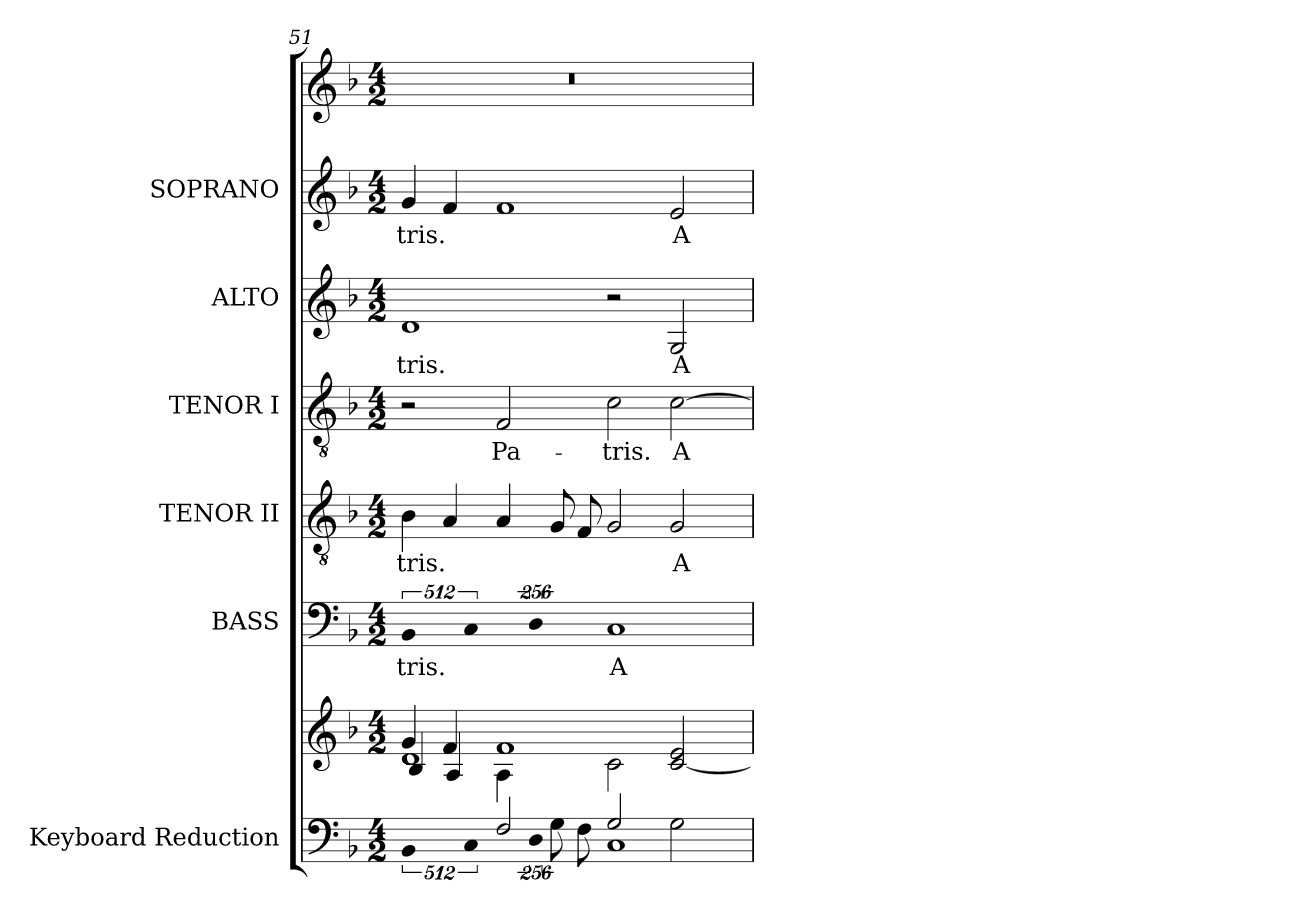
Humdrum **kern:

**kern	**kern	**kern	**text	**kern	**text	**kern	**text	**kern	**text	**kern	**text	**kern
*part7	*part7	*part6	*part6	*part5	*part5	*part4	*part4	*part3	*part3	*part2	*part2	*part1
*staff8	*staff7	*staff6	*staff6	*staff5	*staff5	*staff4	*staff4	*staff3	*staff3	*staff2	*staff2	*staff1
*I"Keyboard Reduction	*	*I"BASS	*	*I"TENOR II	*	*I"TENOR I	*	*I"ALTO	*	*I"SOPRANO	*	*
*I'Reduc.	*	*I'B.	*	*I'T. II	*	*I'T. I	*	*I'A.	*	*I'S.	*	*
*clefF4	*clefG2	*clefF4	*	*clefGv2	*	*clefGv2	*	*clefG2	*	*clefG2	*	*clefG2
*	*	*	*	*ITrd7c12	*	*ITrd7c12	*	*	*	*	*	*
*k[b-]	*k[b-]	*k[b-]	*	*k[b-]	*	*k[b-]	*	*k[b-]	*	*k[b-]	*	*k[b-]
*F:	*F:	*F:	*	*F:	*	*F:	*	*F:	*	*F:	*	*F:
*M4/2	*M4/2	*M4/2	*	*M4/2	*	*M4/2	*	*M4/2	*	*M4/2	*	*M4/2
=51	=51	=51	=51	=51	=51	=51	=51	=51	=51	=51	=51	=51
*^	*	*	*	*	*	*	*	*	*	*	*	*
*	*^	*	*	*	*	*	*	*	*	*	*	*	*
!	!	!LO:N:vis=2	!	!LO:N:vis=2	!	!	!	!	!	!	!	!	!	!
*	*	*	*^	*	*	*	*	*	*	*	*	*	*	*
*	*	*	*	*^	*	*	*	*	*	*	*	*	*	*	*
*	*	*	*	*	*^	*	*	*	*	*	*	*	*	*	*	*
!	!	!	!	!	!	!	!	!LO:LY:b:color=#000000	!	!	!	!	!	!	!	!	!
!	!	!	!	!	!	!	!	!	!	!LO:LY:b:color=#000000	!	!	!	!	!	!	!
!	!	!	!	!	!	!	!	!	!	!	!	!	!	!LO:LY:b:color=#000000	!	!	!
!	!	!	!	!	!	!	!	!	!	!	!	!	!	!	!	!LO:LY:b:color=#000000	!LO:N:vis=1
2ryy	2.ryy	1024%341BB-i\	4gi/	1di	1ryy	4B-i/	1024%341BB-i/	-tris.	4BB-i\	-tris.	2r	.	1di	-tris.	4gi/	-tris.	0r
.	.	.	4fi/	.	.	4Ai/	.	.	4AAi/	.	.	.	.	.	4fi/	.	.
!	!	!LO:N:vis=2	!	!	!	!	!LO:N:vis=2	!	!	!	!	!	!	!	!	!	!
.	.	1024%341Ci\	.	.	.	.	1024%341Ci/	.	.	.	.	.	.	.	.	.	.
!	!	!	!	!	!	!	!	!	!	!	!	!LO:LY:b:color=#000000	!	!	!	!	!
2Fi/	.	.	1fi	.	.	4Ai\	.	.	4AAi/	.	2FFi/	Pa-	.	.	1fi	.	.
!	!	!LO:N:vis=2	!	!	!	!	!LO:N:vis=2	!	!	!	!	!	!	!	!	!	!
.	.	512%171Di\	.	.	.	.	512%171Di\	.	.	.	.	.	.	.	.	.	.
.	8Gi\	.	.	.	.	1ryy	.	.	8GGi/	.	.	.	.	.	.	.	.
.	8Fi\	.	.	.	.	.	.	.	8FFi/	.	.	.	.	.	.	.	.
!	!	!	!	!	!	!	!	!LO:LY:b:color=#000000	!	!	!	!	!	!	!	!	!
!	!	!	!	!	!	!	!	!	!	!	!	!LO:LY:b:color=#000000	!	!	!	!	!
2ryy	2Gi/	1Ci	.	2ryy	2ci\	.	1Ci	A-	2GGi/	.	2Ci\	-tris.	2r	.	.	.	.
!	!	!	!	!	!	!	!	!	!	!LO:LY:b:color=#000000	!	!	!	!	!	!	!
!	!	!	!	!	!	!	!	!	!	!	!	!LO:LY:b:color=#000000	!	!	!	!	!
!	!	!	!	!	!	!	!	!	!	!	!	!	!	!LO:LY:b:color=#000000	!	!	!
!	!	!	!	!	!	!	!	!	!	!	!	!	!	!	!	!LO:LY:b:color=#000000	!
2Gi\	2ryy	.	[2ci/ 2ei	2ryy	2ryy	.	.	.	2GGi/	A-	[2Ci\	A-	2Gi/	A-	2ei/	A-	.
.	.	.	.	.	.	4ryy	.	.	.	.	.	.	.	.	.	.	.
*v	*v	*v	*	*	*	*	*	*	*	*	*	*	*	*	*	*	*
*	*v	*v	*v	*v	*	*	*	*	*	*	*	*	*	*	*
=	=	=	=	=	=	=	=	=	=	=	=	=
*-	*-	*-	*-	*-	*-	*-	*-	*-	*-	*-	*-	*-
